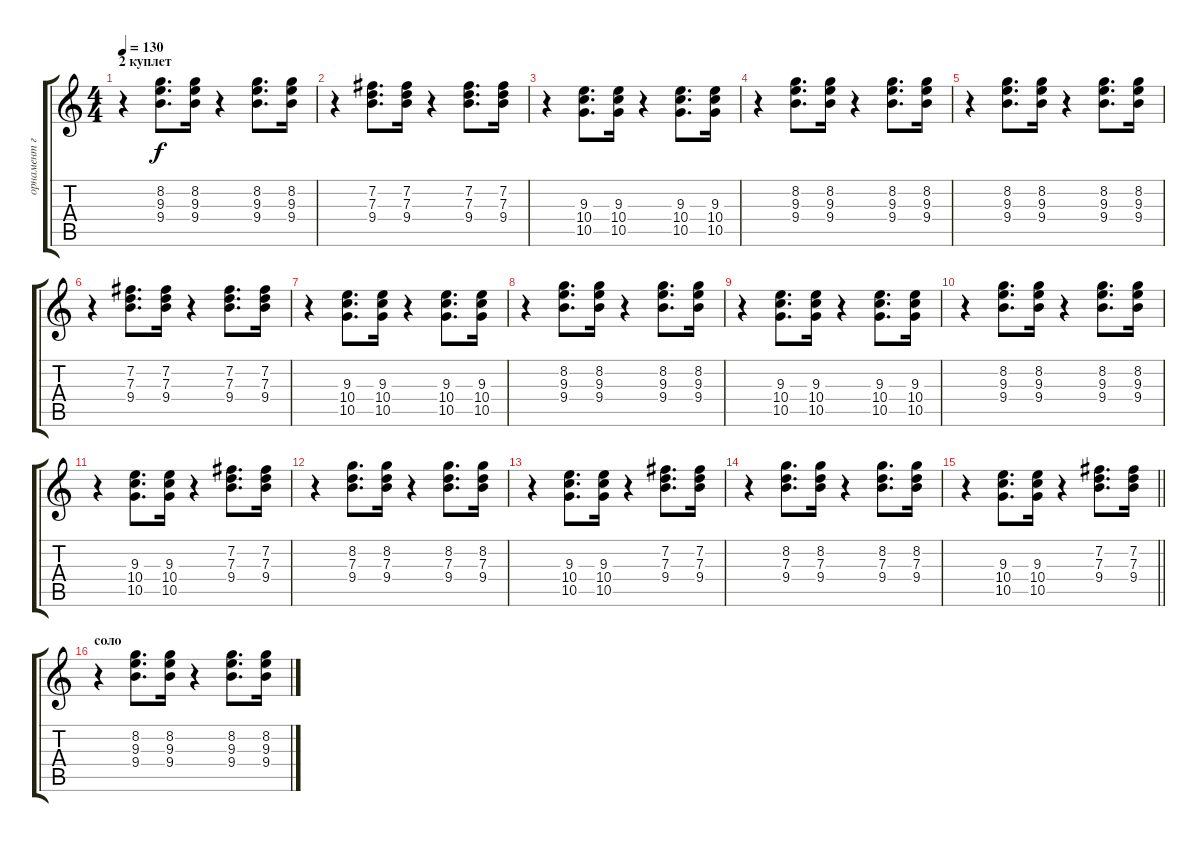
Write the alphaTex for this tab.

\track ("орнамент гитара" "орнамент г") {instrument electricguitarmuted}
\staff {score tabs}
\tuning (E4 B3 G3 D3 A2 E2) {hide}
\ts (4 4)
\section ("" "2 куплет")
\tempo 130
\clef g2
\ks c
r.4{dy f} (8.2 9.3 9.4).8{d} (8.2 9.3 9.4).16 r.4 (8.2 9.3 9.4).8{d} (8.2 9.3 9.4).16 |
r.4 (7.2 7.3 9.4).8{d} (7.2 7.3 9.4).16 r.4 (7.2 7.3 9.4).8{d} (7.2 7.3 9.4).16 |
r.4 (9.3 10.4 10.5).8{d} (9.3 10.4 10.5).16 r.4 (9.3 10.4 10.5).8{d} (9.3 10.4 10.5).16 |
r.4 (8.2 9.3 9.4).8{d} (8.2 9.3 9.4).16 r.4 (8.2 9.3 9.4).8{d} (8.2 9.3 9.4).16 |
r.4 (8.2 9.3 9.4).8{d} (8.2 9.3 9.4).16 r.4 (8.2 9.3 9.4).8{d} (8.2 9.3 9.4).16 |
r.4 (7.2 7.3 9.4).8{d} (7.2 7.3 9.4).16 r.4 (7.2 7.3 9.4).8{d} (7.2 7.3 9.4).16 |
r.4 (9.3 10.4 10.5).8{d} (9.3 10.4 10.5).16 r.4 (9.3 10.4 10.5).8{d} (9.3 10.4 10.5).16 |
r.4 (8.2 9.3 9.4).8{d} (8.2 9.3 9.4).16 r.4 (8.2 9.3 9.4).8{d} (8.2 9.3 9.4).16 |
r.4 (9.3 10.4 10.5).8{d} (9.3 10.4 10.5).16 r.4 (9.3 10.4 10.5).8{d} (9.3 10.4 10.5).16 |
r.4 (8.2 9.3 9.4).8{d} (8.2 9.3 9.4).16 r.4 (8.2 9.3 9.4).8{d} (8.2 9.3 9.4).16 |
r.4 (9.3 10.4 10.5).8{d} (9.3 10.4 10.5).16 r.4 (7.2 7.3 9.4).8{d} (7.2 7.3 9.4).16 |
r.4 (8.2 7.3 9.4).8{d} (8.2 7.3 9.4).16 r.4 (8.2 7.3 9.4).8{d} (8.2 7.3 9.4).16 |
r.4 (9.3 10.4 10.5).8{d} (9.3 10.4 10.5).16 r.4 (7.2 7.3 9.4).8{d} (7.2 7.3 9.4).16 |
r.4 (8.2 7.3 9.4).8{d} (8.2 7.3 9.4).16 r.4 (8.2 7.3 9.4).8{d} (8.2 7.3 9.4).16 |
\barLineRight lightlight
r.4 (9.3 10.4 10.5).8{d} (9.3 10.4 10.5).16 r.4 (7.2 7.3 9.4).8{d} (7.2 7.3 9.4).16 |
\section ("" "соло")
r.4 (8.2 9.3 9.4).8{d} (8.2 9.3 9.4).16 r.4 (8.2 9.3 9.4).8{d} (8.2 9.3 9.4).16
